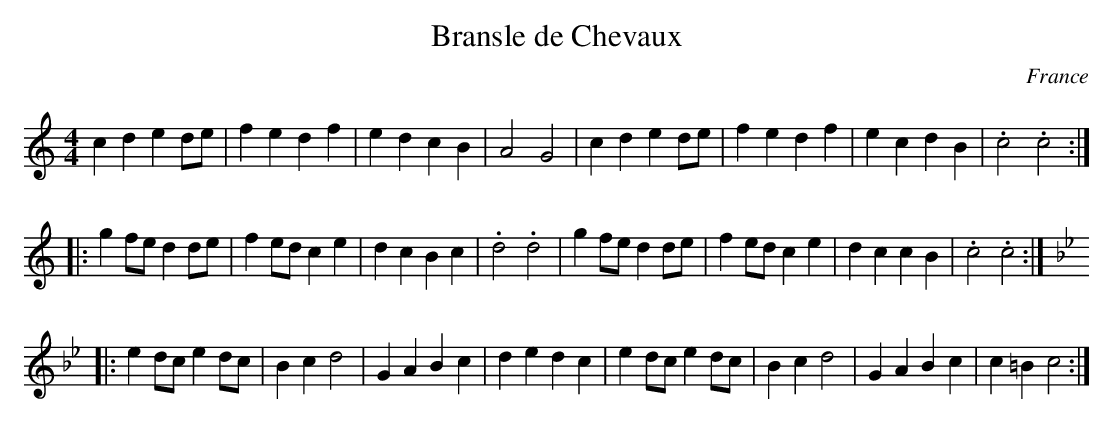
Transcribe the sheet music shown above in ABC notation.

X:1
T:Bransle de Chevaux
L:1/4
M:4/4
O:France
K:C major
cd ed/2e/2 | fe df | ed cB | A2G2 | cd ed/2e/2 | fe df | ec dB | .c2.c2 :|
|: gf/2e/2 dd/2e/2 | fe/2d/2 ce | dc Bc | .d2.d2 |  gf/2e/2 dd/2e/2 |fe/2d/2 ce | dc cB | .c2.c2 :|
K:Gmin
|: ed/2c/2 ed/2c/2 | Bc d2 | GA Bc |  de dc | ed/2c/2 ed/2c/2 | Bc d2 | GABc |  c=B c2 :|
